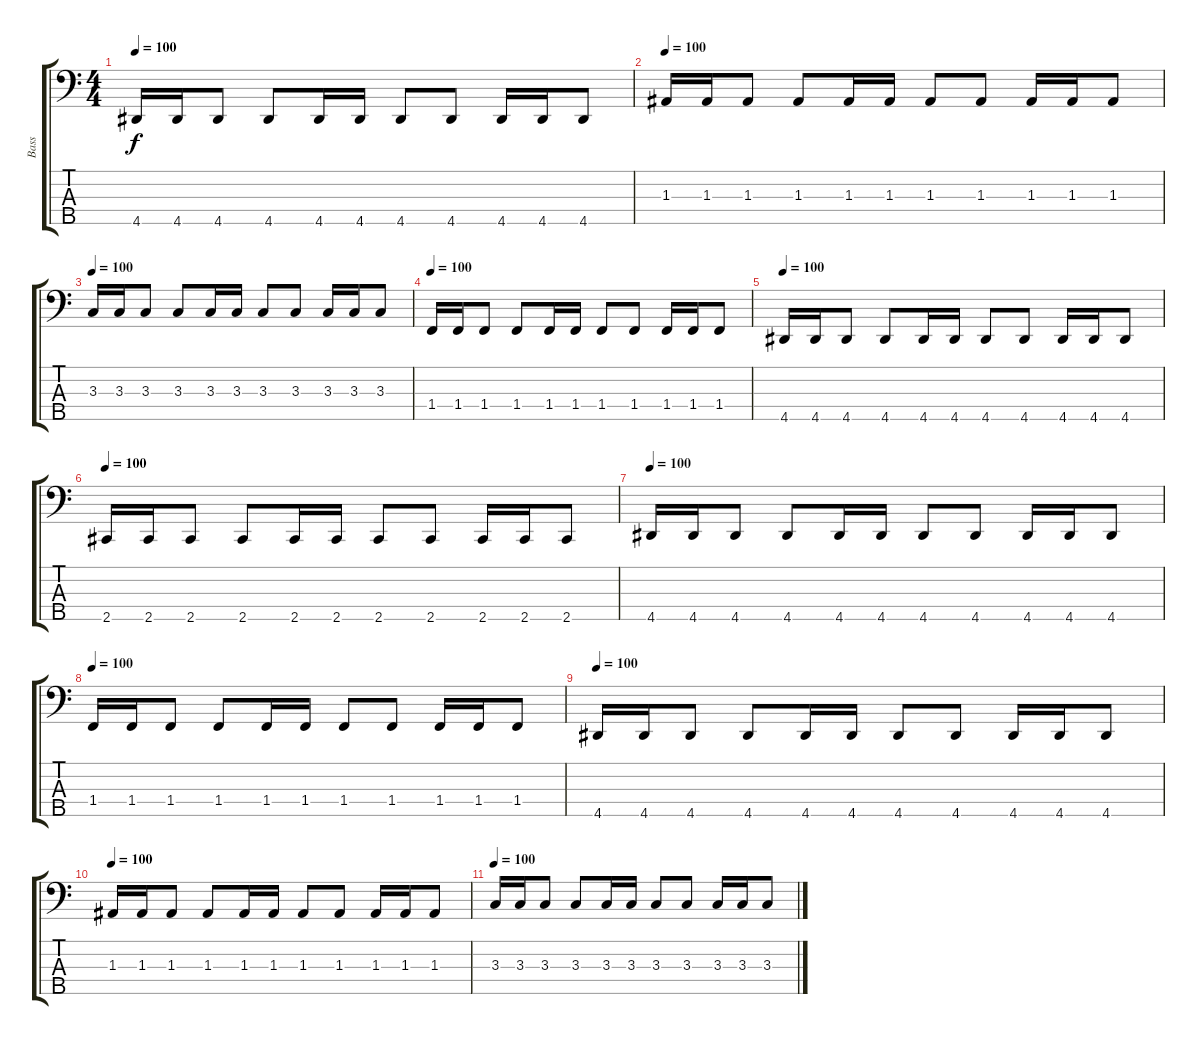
\track ("Bass" "Bass") {instrument electricbasspick}
\staff {score tabs}
\tuning (G2 D2 A1 E1 B0) {hide}
\ts (4 4)
\tempo 100
\clef f4
\ks c
4.5.16{dy f} 4.5.16 4.5.8 4.5.8 4.5.16 4.5.16 4.5.8 4.5.8 4.5.16 4.5.16 4.5.8 |
\tempo 100
1.3.16 1.3.16 1.3.8 1.3.8 1.3.16 1.3.16 1.3.8 1.3.8 1.3.16 1.3.16 1.3.8 |
\tempo 100
3.3.16 3.3.16 3.3.8 3.3.8 3.3.16 3.3.16 3.3.8 3.3.8 3.3.16 3.3.16 3.3.8 |
\tempo 100
1.4.16 1.4.16 1.4.8 1.4.8 1.4.16 1.4.16 1.4.8 1.4.8 1.4.16 1.4.16 1.4.8 |
\tempo 100
4.5.16 4.5.16 4.5.8 4.5.8 4.5.16 4.5.16 4.5.8 4.5.8 4.5.16 4.5.16 4.5.8 |
\tempo 100
2.5.16 2.5.16 2.5.8 2.5.8 2.5.16 2.5.16 2.5.8 2.5.8 2.5.16 2.5.16 2.5.8 |
\tempo 100
4.5.16 4.5.16 4.5.8 4.5.8 4.5.16 4.5.16 4.5.8 4.5.8 4.5.16 4.5.16 4.5.8 |
\tempo 100
1.4.16 1.4.16 1.4.8 1.4.8 1.4.16 1.4.16 1.4.8 1.4.8 1.4.16 1.4.16 1.4.8 |
\tempo 100
4.5.16 4.5.16 4.5.8 4.5.8 4.5.16 4.5.16 4.5.8 4.5.8 4.5.16 4.5.16 4.5.8 |
\tempo 100
1.3.16 1.3.16 1.3.8 1.3.8 1.3.16 1.3.16 1.3.8 1.3.8 1.3.16 1.3.16 1.3.8 |
\tempo 100
3.3.16 3.3.16 3.3.8 3.3.8 3.3.16 3.3.16 3.3.8 3.3.8 3.3.16 3.3.16 3.3.8
